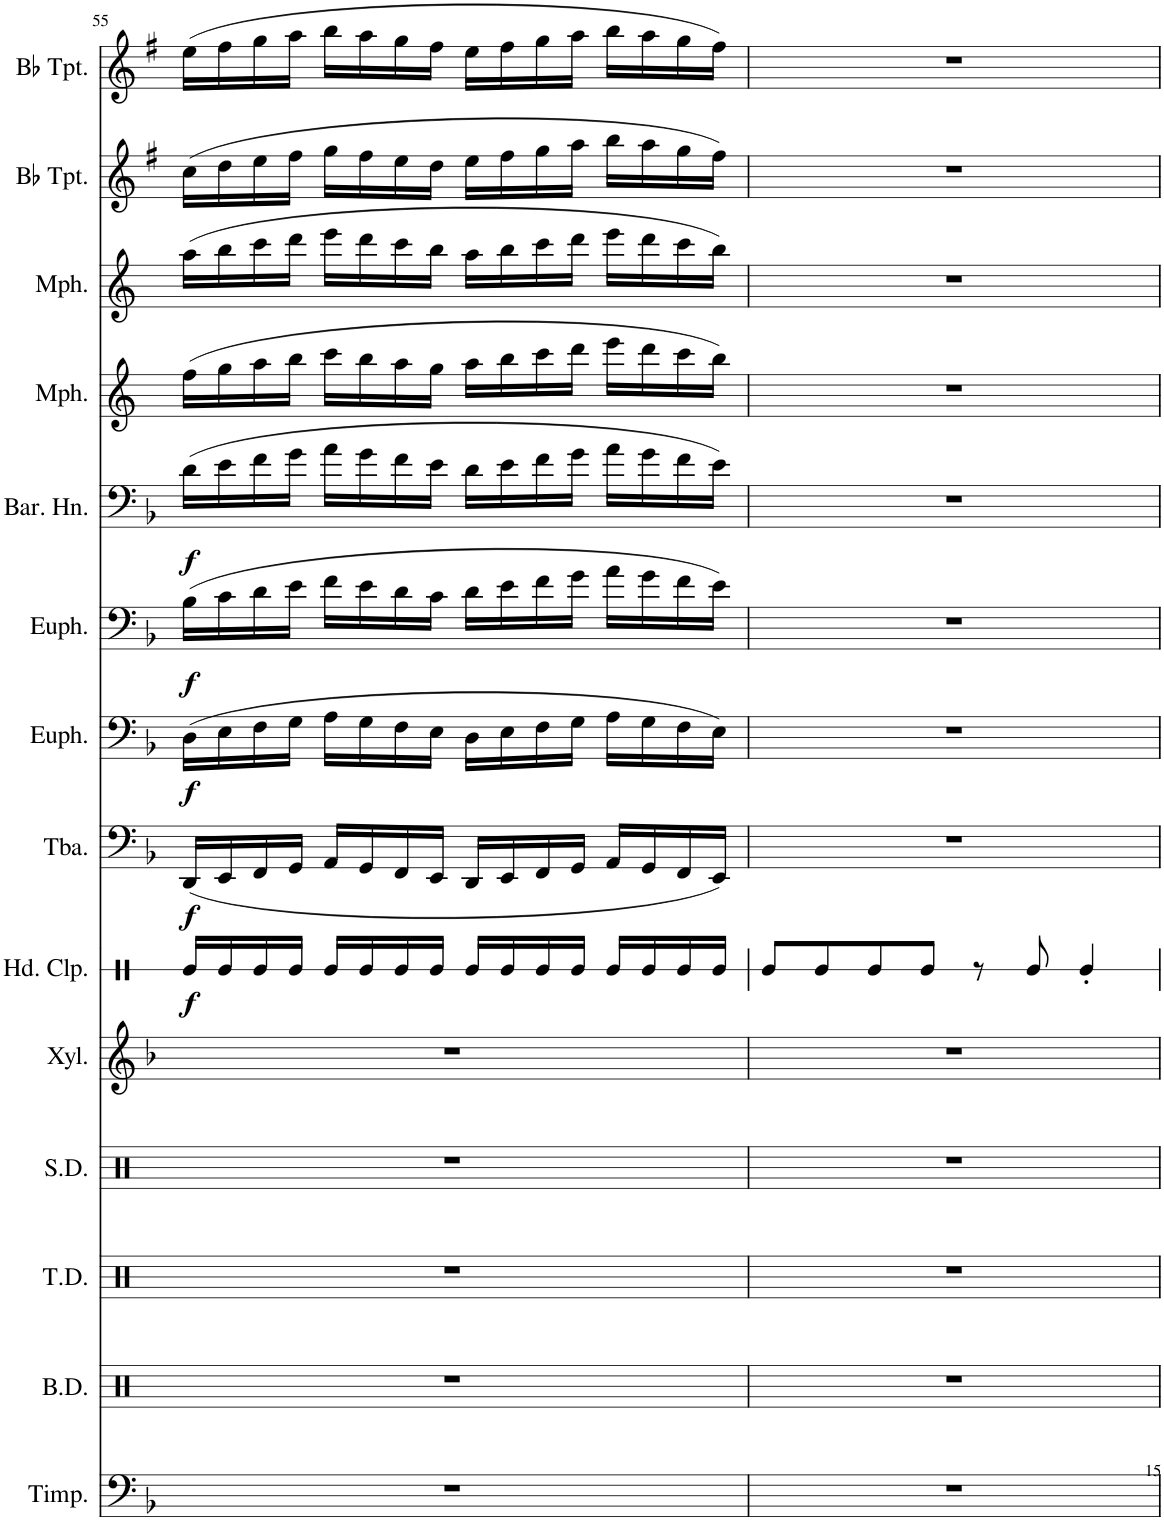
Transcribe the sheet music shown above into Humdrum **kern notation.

**kern	**kern	**kern	**kern	**kern	**kern	**dynam	**kern	**dynam	**kern	**dynam	**kern	**dynam	**kern	**dynam	**kern	**kern	**kern	**kern
*part14	*part13	*part12	*part11	*part10	*part9	*part9	*part8	*part8	*part7	*part7	*part6	*part6	*part5	*part5	*part4	*part3	*part2	*part1
*staff14	*staff13	*staff12	*staff11	*staff10	*staff9	*staff9	*staff8	*staff8	*staff7	*staff7	*staff6	*staff6	*staff5	*staff5	*staff4	*staff3	*staff2	*staff1
*I"Timpani	*I"Bass Drums	*I"Tenor Drums	*I"Snare Drum	*I"Xylophone	*I"Hand Clap	*	*I"Tuba	*	*I"Euphonium	*	*I"Euphonium	*	*I"Baritone Horn	*	*I"Mellophone	*I"Mellophone	*I"Bb Trumpet	*I"Bb Trumpet
*I'Timp.	*I'B.D.	*I'T.D.	*I'S.D.	*I'Xyl.	*I'Hd. Clp.	*	*I'Tba.	*	*I'Euph.	*	*I'Euph.	*	*I'Bar. Hn.	*	*I'Mph.	*I'Mph.	*I'Bb Tpt.	*I'Bb Tpt.
!!LO:PB:g=z
*clefF4	*clefX	*clefX	*clefX	*clefG2	*clefX	*	*clefF4	*	*clefF4	*	*clefF4	*	*clefF4	*	*clefG2	*clefG2	*clefG2	*clefG2
*	*	*	*	*Trd-7c-12	*	*	*	*	*	*	*	*	*Trd4c7	*	*Trd4c7	*Trd4c7	*Trd1c2	*Trd1c2
*k[b-]	*k[]	*k[]	*k[]	*k[b-]	*k[]	*	*k[b-]	*	*k[b-]	*	*k[b-]	*	*k[b-]	*	*k[]	*k[]	*k[f#]	*k[f#]
*M4/4	*M4/4	*M4/4	*M4/4	*M4/4	*M4/4	*	*M4/4	*	*M4/4	*	*M4/4	*	*M4/4	*	*M4/4	*M4/4	*M4/4	*M4/4
=55	=55	=55	=55	=55	=55	=55	=55	=55	=55	=55	=55	=55	=55	=55	=55	=55	=55	=55
!	!	!	!	!	!	!LO:DY:b	!	!LO:DY:b	!	!LO:DY:b	!	!LO:DY:b	!	!LO:DY:b	!	!	!	!
1r	1r	1r	1r	1r	16Re/LL	f	(16DD/LL	f	(16D\LL	f	(16B-\LL	f	(16d\LL	f	(16ff\LL	(16aa\LL	(16cc\LL	(16ee\LL
.	.	.	.	.	16Re/	.	16EE/	.	16E\	.	16c\	.	16e\	.	16gg\	16bb\	16dd\	16ff#\
.	.	.	.	.	16Re/	.	16FF/	.	16F\	.	16d\	.	16f\	.	16aa\	16ccc\	16ee\	16gg\
.	.	.	.	.	16Re/JJ	.	16GG/JJ	.	16G\JJ	.	16e\JJ	.	16g\JJ	.	16bb\JJ	16ddd\JJ	16ff#\JJ	16aa\JJ
.	.	.	.	.	16Re/LL	.	16AA/LL	.	16A\LL	.	16f\LL	.	16a\LL	.	16ccc\LL	16eee\LL	16gg\LL	16bb\LL
.	.	.	.	.	16Re/	.	16GG/	.	16G\	.	16e\	.	16g\	.	16bb\	16ddd\	16ff#\	16aa\
.	.	.	.	.	16Re/	.	16FF/	.	16F\	.	16d\	.	16f\	.	16aa\	16ccc\	16ee\	16gg\
.	.	.	.	.	16Re/JJ	.	16EE/JJ	.	16E\JJ	.	16c\JJ	.	16e\JJ	.	16gg\JJ	16bb\JJ	16dd\JJ	16ff#\JJ
.	.	.	.	.	16Re/LL	.	16DD/LL	.	16D\LL	.	16d\LL	.	16d\LL	.	16aa\LL	16aa\LL	16ee\LL	16ee\LL
.	.	.	.	.	16Re/	.	16EE/	.	16E\	.	16e\	.	16e\	.	16bb\	16bb\	16ff#\	16ff#\
.	.	.	.	.	16Re/	.	16FF/	.	16F\	.	16f\	.	16f\	.	16ccc\	16ccc\	16gg\	16gg\
.	.	.	.	.	16Re/JJ	.	16GG/JJ	.	16G\JJ	.	16g\JJ	.	16g\JJ	.	16ddd\JJ	16ddd\JJ	16aa\JJ	16aa\JJ
.	.	.	.	.	16Re/LL	.	16AA/LL	.	16A\LL	.	16a\LL	.	16a\LL	.	16eee\LL	16eee\LL	16bb\LL	16bb\LL
.	.	.	.	.	16Re/	.	16GG/	.	16G\	.	16g\	.	16g\	.	16ddd\	16ddd\	16aa\	16aa\
.	.	.	.	.	16Re/	.	16FF/	.	16F\	.	16f\	.	16f\	.	16ccc\	16ccc\	16gg\	16gg\
.	.	.	.	.	16Re/JJ	.	16EE/JJ)	.	16E\JJ)	.	16e\JJ)	.	16e\JJ)	.	16bb\JJ)	16bb\JJ)	16ff#\JJ)	16ff#\JJ)
=56	=56	=56	=56	=56	=56	=56	=56	=56	=56	=56	=56	=56	=56	=56	=56	=56	=56	=56
1r	1r	1r	1r	1r	8Re/L	.	1r	.	1r	.	1r	.	1r	.	1r	1r	1r	1r
.	.	.	.	.	8Re/	.	.	.	.	.	.	.	.	.	.	.	.	.
.	.	.	.	.	8Re/	.	.	.	.	.	.	.	.	.	.	.	.	.
.	.	.	.	.	8Re/J	.	.	.	.	.	.	.	.	.	.	.	.	.
.	.	.	.	.	8r	.	.	.	.	.	.	.	.	.	.	.	.	.
.	.	.	.	.	8Re/	.	.	.	.	.	.	.	.	.	.	.	.	.
.	.	.	.	.	4Re'/	.	.	.	.	.	.	.	.	.	.	.	.	.
=	=	=	=	=	=	=	=	=	=	=	=	=	=	=	=	=	=	=
*-	*-	*-	*-	*-	*-	*-	*-	*-	*-	*-	*-	*-	*-	*-	*-	*-	*-	*-
